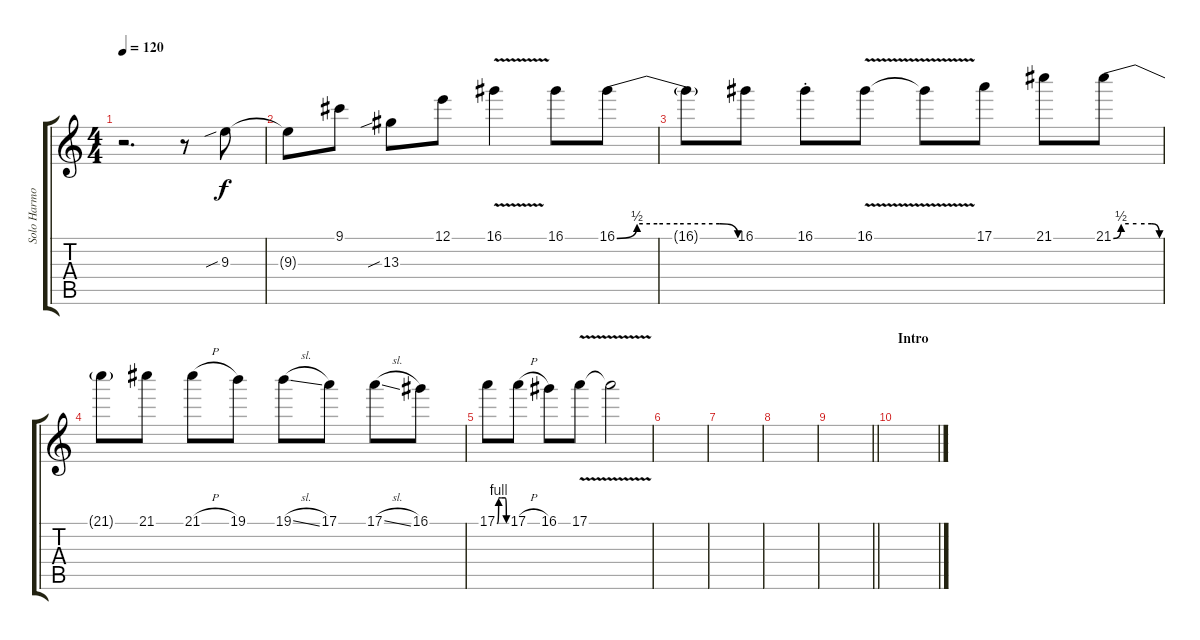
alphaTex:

\track ("Solo Harmony" "Solo Harmo") {instrument overdrivenguitar}
\staff {score tabs}
\tuning (E4 B3 G3 D3 A2 E2) {hide}
\ts (4 4)
\tempo 120
\clef g2
\ks c
r.2{d dy f} r.8 9.3{sib}.8 |
9.3{t}.8 9.1.8 13.3{sib}.8 12.1.8 16.1{v}.4 16.1.8 16.1{be (custom 0 0 10 2 20 2 30 2 51 2 60 0)}.8 |
16.1{t}.8 16.1.8 16.1{st}.8 16.1{v}.8 16.1{t}.8 17.1.8 21.1.8 21.1{be (custom 0 0 10 2 20 2 30 2 50 2 60 0)}.8 |
21.1{t}.8 21.1.8 21.1{h}.8 19.1.8 19.1{sl}.8 17.1.8 17.1{sl}.8 16.1.8 |
17.1{be (custom 0 0 10 4 20 4 30 4 52 4 60 0)}.8 17.1{h}.8 16.1.8 17.1{v}.8 17.1{t}.2 |
|
|
|
\barLineRight lightlight
|
\section ("" "Intro")
